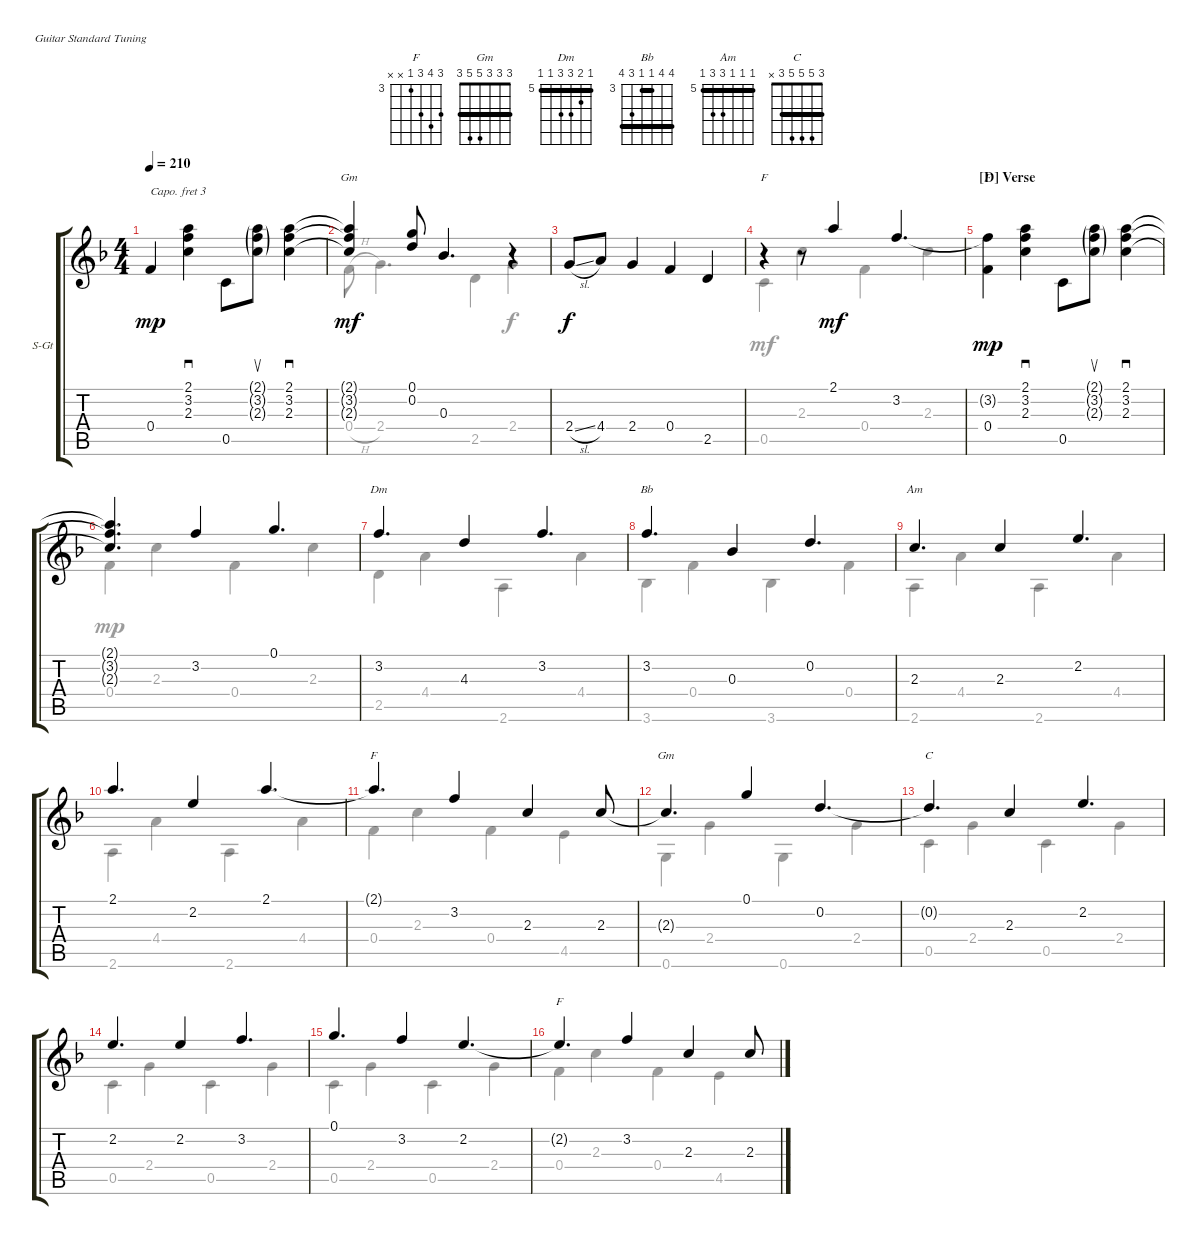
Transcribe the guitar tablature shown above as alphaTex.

\defaultSystemsLayout 4
\bracketExtendMode groupsimilarinstruments
\firstSystemTrackNameOrientation horizontal
\otherSystemsTrackNameOrientation horizontal
\track ("Steel Guitar R" "S-Gt") {instrument acousticguitarsteel}
\staff {score tabs}
\capo 3
\tuning (E4 B3 G3 D3 A2 E2)
\chord ("F" 5 6 5 3 x x) {firstfret 3}
\chord ("Gm" 3 3 3 5 5 3) {barre (3 3 3)}
\chord ("Dm" 5 6 7 7 5 5) {firstfret 5 barre (5 5)}
\chord ("Bb" 6 6 3 3 5 6) {firstfret 3 barre (3 6)}
\chord ("Am" 5 5 5 7 7 5) {firstfret 5 barre (5 5 5)}
\chord ("C" 3 5 5 5 3 x) {barre 3}
\voice
\ts (4 4)
\tempo 210
\clef g2
\ks f
0.4.4{dy mp} (2.1 3.2 2.3).4{sd} 0.5.8 (2.1{g} 3.2{g} 2.3{g}).8{su} (2.1 3.2 2.3).4{sd} |
(2.3{t} 2.1{t} 3.2{t}).4{ch "Gm" dy mf} (0.1 0.2).8 0.3.4{d} r.4 |
2.4{sl}.8{dy f} 4.4.8 2.4.4 0.4.4 2.5.4 |
r.4{ch "F"} r.8 2.1.4{dy mf} 3.2.4{d} |
\section ("D" "Verse")
(0.4 3.2{t}).4{ch "F" dy mp} (2.1 3.2 2.3).4{sd} 0.5.8 (2.1{g} 3.2{g} 2.3{g}).8{su} (2.1 3.2 2.3).4{sd} |
(2.1{t} 3.2{t} 2.3{t}).4{d} 3.2.4 0.1.4{d} |
3.2.4{d ch "Dm"} 4.3.4 3.2.4{d} |
3.2.4{d ch "Bb"} 0.3.4 0.2.4{d} |
2.3.4{d ch "Am"} 2.3.4 2.2.4{d} |
2.1.4{d} 2.2.4 2.1.4{d} |
2.1{t}.4{d ch "F"} 3.2.4 2.3.4 2.3.8 |
2.3{t}.4{d ch "Gm"} 0.1.4 0.2.4{d} |
0.2{t}.4{d ch "C"} 2.3.4 2.2.4{d} |
2.2.4{d} 2.2.4 3.2.4{d} |
0.1.4{d} 3.2.4 2.2.4{d} |
2.2{t}.4{d ch "F"} 3.2.4 2.3.4 2.3.8
\voice
\clef g2
\ottava regular
\simile none
\ks f
|
0.4{h}.8{dy mf} 2.4.4{d} 2.5.4 2.4.4{dy f} |
|
0.5.4{dy mf} 2.3.4 0.4.4 2.3.4 |
|
0.4.4{dy mp} 2.3.4 0.4.4 2.3.4 |
2.5.4 4.4.4 2.6.4 4.4.4 |
3.6.4 0.4.4 3.6.4 0.4.4 |
2.6.4 4.4.4 2.6.4 4.4.4 |
2.6.4 4.4.4 2.6.4 4.4.4 |
0.4.4 2.3.4 0.4.4 4.5.4 |
0.6.4 2.4.4 0.6.4 2.4.4 |
0.5.4 2.4.4 0.5.4 2.4.4 |
0.5.4 2.4.4 0.5.4 2.4.4 |
0.5.4 2.4.4 0.5.4 2.4.4 |
0.4.4 2.3.4 0.4.4 4.5.4
